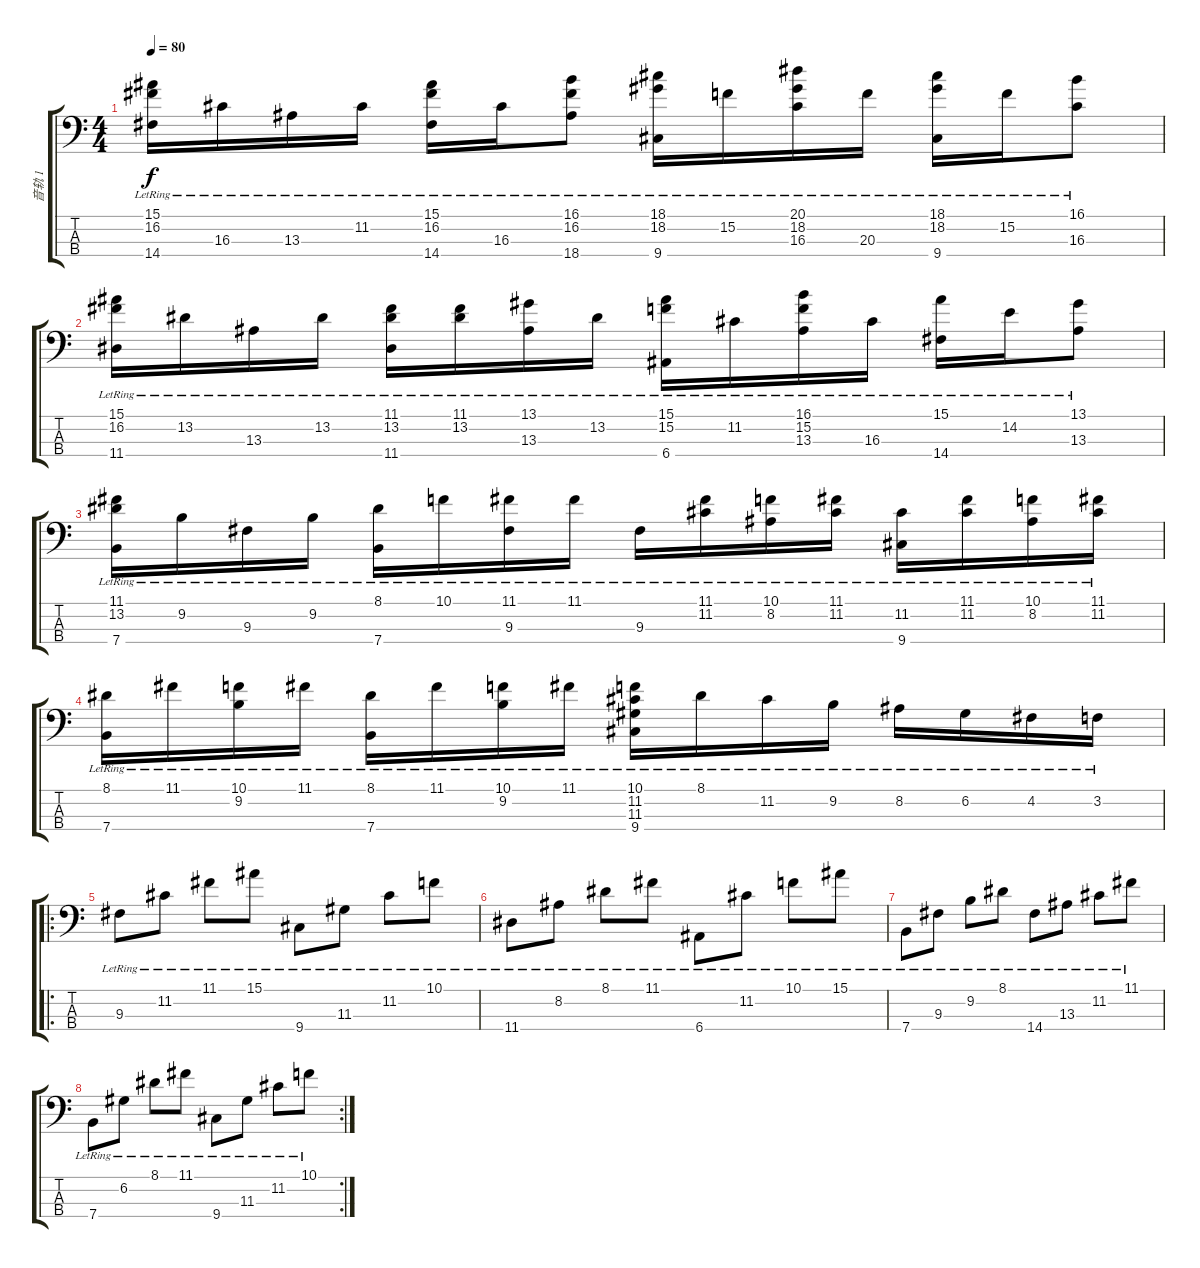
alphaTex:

\track ("音轨 1" "音轨 1") {instrument electricbassfinger}
\staff {score tabs}
\tuning (G2 D2 A1 E1) {hide}
\ts (4 4)
\tempo 80
\clef f4
\ks c
(15.1{lr} 16.2{lr} 14.4{lr}).16{dy f} 16.3{lr}.16 13.3{lr}.16 11.2{lr}.16{txt ""} (15.1{lr} 16.2{lr} 14.4{lr}).16 16.3{lr}.16 (16.1{lr} 16.2{lr} 18.4{lr}).8 (18.1{lr} 18.2{lr} 9.4{lr}).16 15.2{lr}.16 (20.1{lr} 18.2{lr} 16.3{lr}).16 20.3{lr}.16 (18.1{lr} 18.2{lr} 9.4{lr}).16 15.2{lr}.16 (16.1{lr} 16.3{lr}).8 |
(15.1{lr} 16.2{lr} 11.4{lr}).16 13.2{lr}.16 13.3{lr}.16 13.2{lr}.16 (11.1{lr} 13.2{lr} 11.4{lr}).16 (11.1{lr} 13.2{lr}).16 (13.1{lr} 13.3{lr}).16 13.2{lr}.16 (15.1{lr} 15.2{lr} 6.4{lr}).16 11.2{lr}.16 (16.1{lr} 15.2{lr} 13.3{lr}).16 16.3{lr}.16 (15.1{lr} 14.4{lr}).16 14.2{lr}.16 (13.1{lr} 13.3{lr}).8 |
(11.1{lr} 13.2{lr} 7.4{lr}).16 9.2{lr}.16 9.3{lr}.16 9.2{lr}.16 (8.1{lr} 7.4{lr}).16 10.1{lr}.16 (11.1{lr} 9.3{lr}).16 11.1{lr}.16 9.3{lr}.16 (11.1{lr} 11.2{lr}).16 (10.1{lr} 8.2{lr}).16 (11.1{lr} 11.2{lr}).16 (11.2{lr} 9.4{lr}).16 (11.1{lr} 11.2{lr}).16 (10.1{lr} 8.2{lr}).16 (11.1{lr} 11.2{lr}).16 |
(8.1{lr} 7.4{lr}).16 11.1{lr}.16 (10.1{lr} 9.2{lr}).16 11.1{lr}.16 (8.1{lr} 7.4{lr}).16 11.1{lr}.16 (10.1{lr} 9.2{lr}).16 11.1{lr}.16 (10.1{lr} 11.2{lr} 11.3{lr} 9.4{lr}).16 8.1{lr}.16 11.2{lr}.16 9.2{lr}.16 8.2{lr}.16 6.2{lr}.16 4.2{lr}.16 3.2{lr}.16 |
\ro
9.3{lr}.8 11.2{lr}.8 11.1{lr}.8 15.1{lr}.8 9.4{lr}.8 11.3{lr}.8 11.2{lr}.8 10.1{lr}.8 |
11.4{lr}.8 8.2{lr}.8 8.1{lr}.8 11.1{lr}.8 6.4{lr}.8 11.2{lr}.8 10.1{lr}.8 15.1{lr}.8 |
7.4{lr}.8 9.3{lr}.8 9.2{lr}.8 8.1{lr}.8 14.4{lr}.8 13.3{lr}.8 11.2{lr}.8 11.1{lr}.8 |
\rc 2
7.4{lr}.8 6.2{lr}.8 8.1{lr}.8 11.1{lr}.8 9.4{lr}.8 11.3{lr}.8 11.2{lr}.8 10.1{lr}.8
